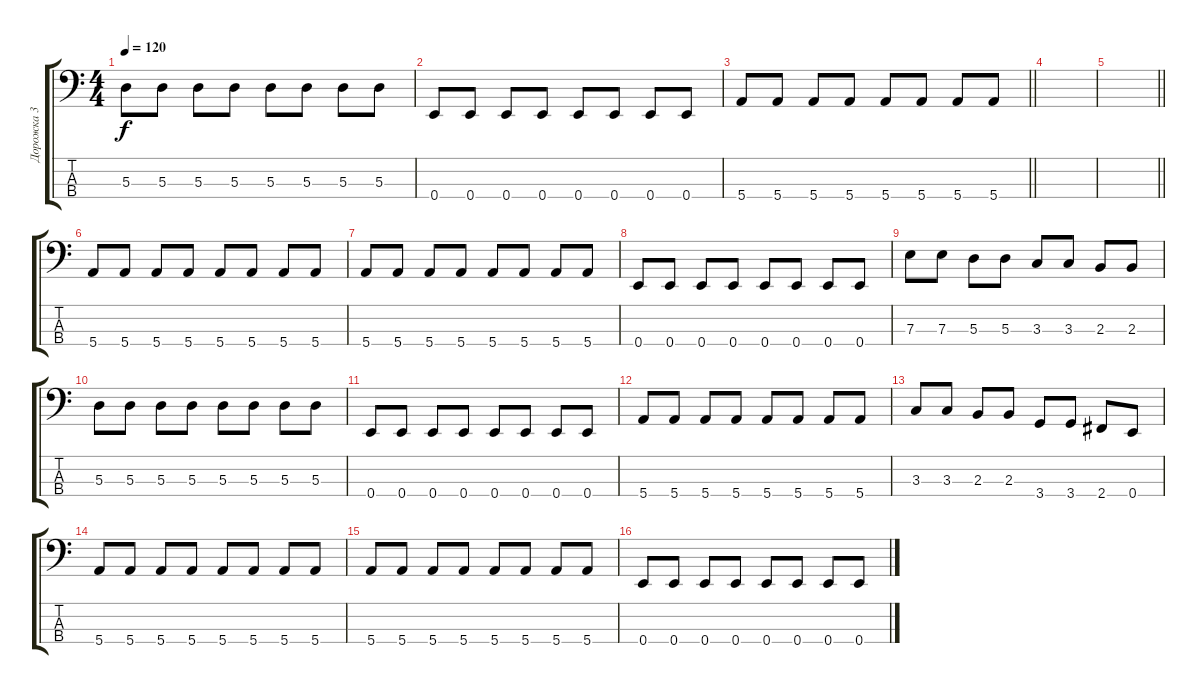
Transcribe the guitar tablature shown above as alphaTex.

\track ("Дорожка 3" "Дорожка 3") {instrument slapbass2}
\staff {score tabs}
\tuning (G2 D2 A1 E1) {hide}
\ts (4 4)
\tempo 120
\clef f4
\ks c
5.3.8{dy f} 5.3.8 5.3.8 5.3.8 5.3.8 5.3.8 5.3.8 5.3.8 |
0.4.8 0.4.8 0.4.8 0.4.8 0.4.8 0.4.8 0.4.8 0.4.8 |
\barLineRight lightlight
5.4.8 5.4.8 5.4.8 5.4.8 5.4.8 5.4.8 5.4.8 5.4.8 |
|
\barLineRight lightlight
|
5.4.8 5.4.8 5.4.8 5.4.8 5.4.8 5.4.8 5.4.8 5.4.8 |
5.4.8 5.4.8 5.4.8 5.4.8 5.4.8 5.4.8 5.4.8 5.4.8 |
0.4.8 0.4.8 0.4.8 0.4.8 0.4.8 0.4.8 0.4.8 0.4.8 |
7.3.8 7.3.8 5.3.8 5.3.8 3.3.8 3.3.8 2.3.8 2.3.8 |
5.3.8 5.3.8 5.3.8 5.3.8 5.3.8 5.3.8 5.3.8 5.3.8 |
0.4.8 0.4.8 0.4.8 0.4.8 0.4.8 0.4.8 0.4.8 0.4.8 |
5.4.8 5.4.8 5.4.8 5.4.8 5.4.8 5.4.8 5.4.8 5.4.8 |
3.3.8 3.3.8 2.3.8 2.3.8 3.4.8 3.4.8 2.4.8 0.4.8 |
5.4.8 5.4.8 5.4.8 5.4.8 5.4.8 5.4.8 5.4.8 5.4.8 |
5.4.8 5.4.8 5.4.8 5.4.8 5.4.8 5.4.8 5.4.8 5.4.8 |
0.4.8 0.4.8 0.4.8 0.4.8 0.4.8 0.4.8 0.4.8 0.4.8
